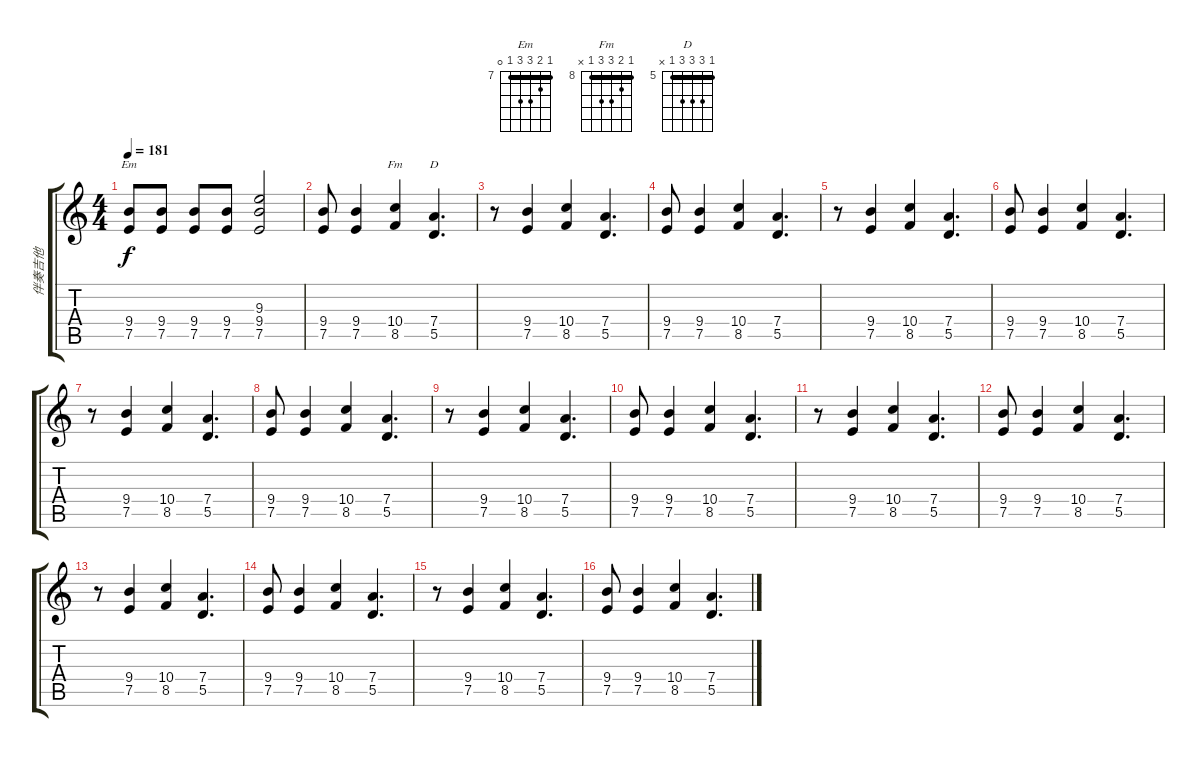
\track ("伴奏吉他" "伴奏吉他") {instrument overdrivenguitar}
\staff {score tabs}
\tuning (E4 B3 G3 D3 A2 E2) {hide}
\chord ("Em" 7 8 9 9 7 0) {firstfret 7 barre 7}
\chord ("Fm" 8 9 10 10 8 x) {firstfret 8 barre 8}
\chord ("D" 5 7 7 7 5 x) {firstfret 5 barre 5}
\ts (4 4)
\tempo 181
\clef g2
\ks c
(9.4 7.5).8{ch "Em" dy f} (9.4 7.5).8 (9.4 7.5).8 (9.4 7.5).8 (9.3 9.4 7.5).2 |
(9.4 7.5).8 (9.4 7.5).4 (10.4 8.5).4{ch "Fm"} (7.4 5.5).4{d ch "D"} |
r.8 (9.4 7.5).4 (10.4 8.5).4 (7.4 5.5).4{d} |
(9.4 7.5).8 (9.4 7.5).4 (10.4 8.5).4 (7.4 5.5).4{d} |
r.8 (9.4 7.5).4 (10.4 8.5).4 (7.4 5.5).4{d} |
(9.4 7.5).8 (9.4 7.5).4 (10.4 8.5).4 (7.4 5.5).4{d} |
r.8 (9.4 7.5).4 (10.4 8.5).4 (7.4 5.5).4{d} |
(9.4 7.5).8 (9.4 7.5).4 (10.4 8.5).4 (7.4 5.5).4{d} |
r.8 (9.4 7.5).4 (10.4 8.5).4 (7.4 5.5).4{d} |
(9.4 7.5).8 (9.4 7.5).4 (10.4 8.5).4 (7.4 5.5).4{d} |
r.8 (9.4 7.5).4 (10.4 8.5).4 (7.4 5.5).4{d} |
(9.4 7.5).8 (9.4 7.5).4 (10.4 8.5).4 (7.4 5.5).4{d} |
r.8 (9.4 7.5).4 (10.4 8.5).4 (7.4 5.5).4{d} |
(9.4 7.5).8 (9.4 7.5).4 (10.4 8.5).4 (7.4 5.5).4{d} |
r.8 (9.4 7.5).4 (10.4 8.5).4 (7.4 5.5).4{d} |
(9.4 7.5).8 (9.4 7.5).4 (10.4 8.5).4 (7.4 5.5).4{d}
